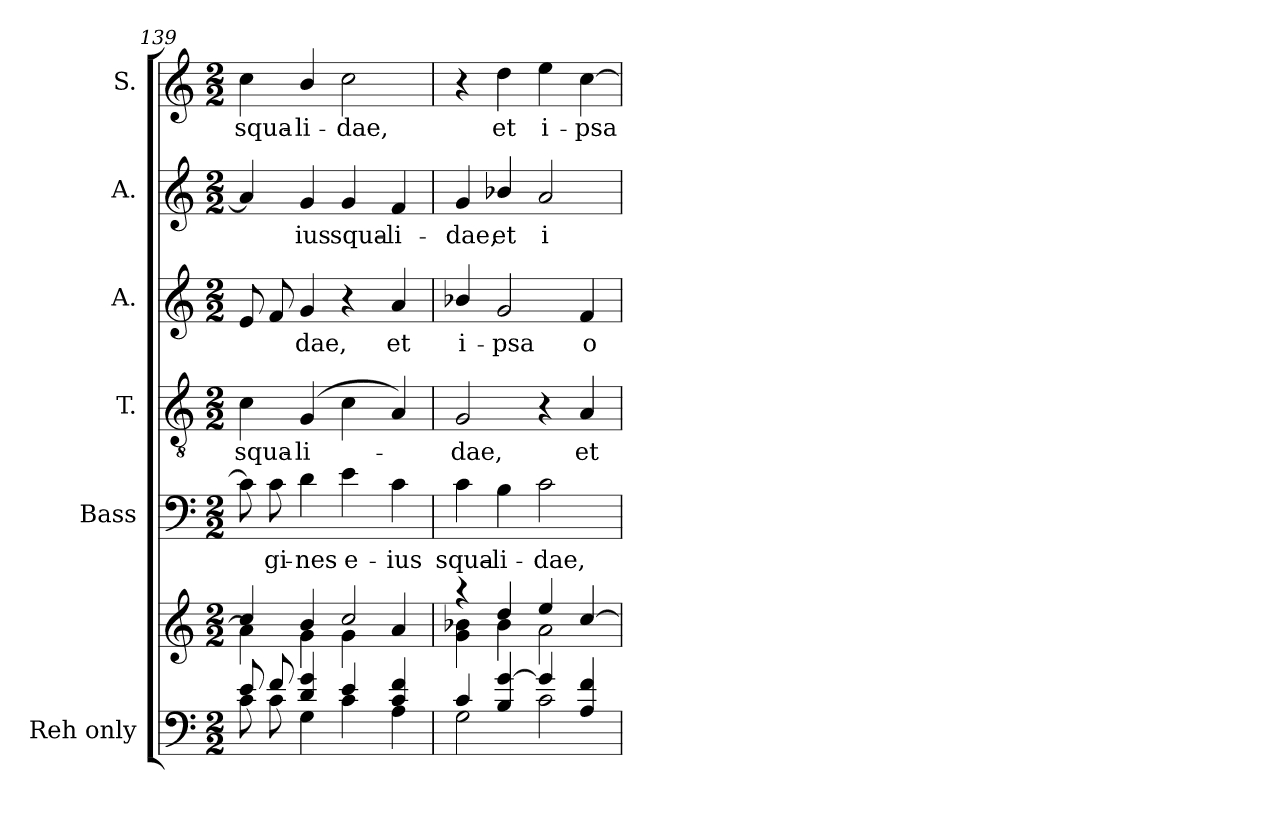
**kern	**kern	**kern	**text	**kern	**text	**kern	**text	**kern	**text	**kern	**text
*part6	*part6	*part5	*part5	*part4	*part4	*part3	*part3	*part2	*part2	*part1	*part1
*staff7	*staff6	*staff5	*staff5	*staff4	*staff4	*staff3	*staff3	*staff2	*staff2	*staff1	*staff1
*I"Reh only	*	*I"Bass	*	*I"T.	*	*I"A.	*	*I"A.	*	*I"S.	*
*	*	*I'B.	*	*	*	*	*	*	*	*	*
*clefF4	*clefG2	*clefF4	*	*clefGv2	*	*clefG2	*	*clefG2	*	*clefG2	*
*	*	*	*	*	*	*ITrd7c12	*	*ITrd7c12	*	*	*
*k[]	*k[]	*k[]	*	*k[]	*	*k[]	*	*k[]	*	*k[]	*
*C:	*C:	*C:	*	*C:	*	*C:	*	*C:	*	*C:	*
*M2/2	*M2/2	*M2/2	*	*M2/2	*	*M2/2	*	*M2/2	*	*M2/2	*
=139	=139	=139	=139	=139	=139	=139	=139	=139	=139	=139	=139
*^	*^	*	*	*	*	*	*	*	*	*	*
!	!	!	!	!	!	!	!LO:LY:b	!	!	!	!	!	!LO:LY:b
8e/	8c\	4cc/	4a\]	8c\]	.	4c\	squa-	8E/	.	4A/]	.	4cc\	squa-
!	!	!	!	!	!LO:LY:b	!	!	!	!	!	!	!	!
8f/	8c\	.	.	8c\	-gi-	.	.	8F/	.	.	.	.	.
!	!	!	!	!	!LO:LY:b	!	!LO:LY:b	!	!LO:LY:b	!	!LO:LY:b	!	!LO:LY:b
4d/ 4g/	4G\	4b/	4g\	4d\	-nes	(<4G/	-li-	4G/	-dae,	4G/	-ius	4b/	-li-
!	!	!	!	!	!LO:LY:b	!	!	!	!	!	!LO:LY:b	!	!LO:LY:b
4c\	4e/	2cc/	4g\	4e\	e-	4c\	.	4r	.	4G/	squa-	2cc\	-dae,
!	!	!	!	!	!LO:LY:b	!	!	!	!LO:LY:b	!	!LO:LY:b	!	!
4c/ 4f/	4A\	.	4a/	4c\	-ius	4A/)	.	4A/	et	4F/	-li-	.	.
=140	=140	=140	=140	=140	=140	=140	=140	=140	=140	=140	=140	=140	=140
!	!	!	!	!	!LO:LY:b	!	!LO:LY:b	!	!LO:LY:b	!	!LO:LY:b	!	!
4c/	2G\	4raa	4g\ 4b-X\	4c\	squa-	2G/	-dae,	4B-X/	i-	4G/	-dae,	4r	.
!	!	!	!	!	!LO:LY:b	!	!	!	!LO:LY:b	!	!LO:LY:b	!	!LO:LY:b
4B/ [>4g/	.	4dd/	4b-\	4B\	-li-	.	.	2G/	-psa	4B-X/	et	4dd\	et
!	!	!	!	!	!LO:LY:b	!	!	!	!	!	!LO:LY:b	!	!LO:LY:b
4g/]	2c\	4ee/	2a\	2c\	-dae,	4r	.	.	.	2A/	i-	4ee\	i-
!	!	!	!	!	!	!	!LO:LY:b	!	!LO:LY:b	!	!	!	!LO:LY:b
4A/ 4f/	.	[>4cc/	.	.	.	4A/	et	4F/	o-	.	.	[>4cc\	-psa
*v	*v	*	*	*	*	*	*	*	*	*	*	*	*
*	*v	*v	*	*	*	*	*	*	*	*	*	*
=	=	=	=	=	=	=	=	=	=	=	=
*-	*-	*-	*-	*-	*-	*-	*-	*-	*-	*-	*-
